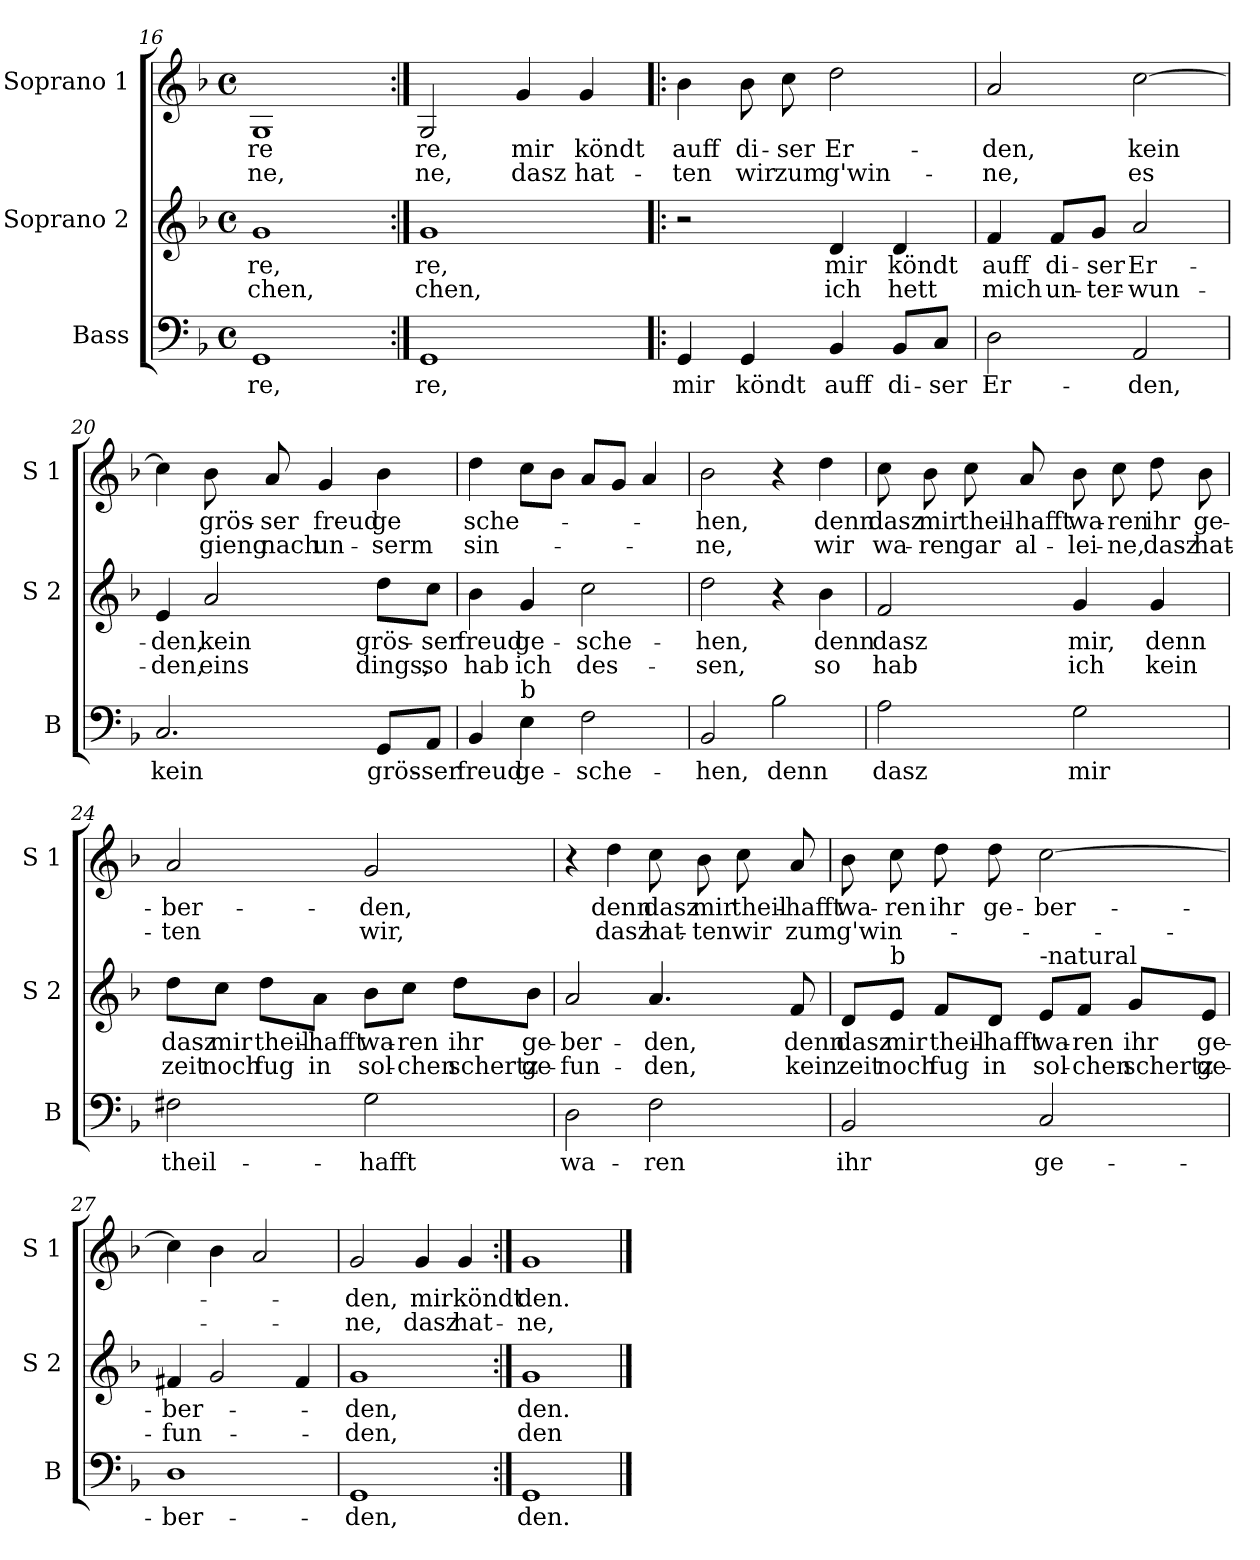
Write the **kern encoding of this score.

**kern	**text	**kern	**text	**text	**kern	**text	**text
*part3	*part3	*part2	*part2	*part2	*part1	*part1	*part1
*staff3	*staff3	*staff2	*staff2	*staff2	*staff1	*staff1	*staff1
*I"Bass	*	*I"Soprano 2	*	*	*I"Soprano 1	*	*
*I'B	*	*I'S 2	*	*	*I'S 1	*	*
*clefF4	*	*clefG2	*	*	*clefG2	*	*
*k[b-]	*	*k[b-]	*	*	*k[b-]	*	*
*F:	*	*F:	*	*	*F:	*	*
*M4/4	*	*M4/4	*	*	*M4/4	*	*
*met(c)	*	*met(c)	*	*	*met(c)	*	*
=16	=16	=16	=16	=16	=16	=16	=16
!	!LO:LY:b	!	!LO:LY:b	!LO:LY:b	!	!LO:LY:b	!LO:LY:b
1GG	-re,	1g	-re,	-chen,	1G	-re	-ne,
=17:|!	=17:|!	=17:|!	=17:|!	=17:|!	=17:|!	=17:|!	=17:|!
!	!LO:LY:b	!	!LO:LY:b	!LO:LY:b	!	!LO:LY:b	!LO:LY:b
1GG	re,	1g	re,	chen,	2G/	re,	ne,
!	!	!	!	!	!	!LO:LY:b	!LO:LY:b
.	.	.	.	.	4g/	mir	dasz
!	!	!	!	!	!	!LO:LY:b	!LO:LY:b
.	.	.	.	.	4g/	köndt	hat-
=18!|:	=18!|:	=18!|:	=18!|:	=18!|:	=18!|:	=18!|:	=18!|:
!	!LO:LY:b	!	!	!	!	!LO:LY:b	!LO:LY:b
4GG/	mir	2r	.	.	4b-\	auff	-ten
!	!LO:LY:b	!	!	!	!	!LO:LY:b	!LO:LY:b
4GG/	köndt	.	.	.	8b-\	di-	wir
!	!	!	!	!	!	!LO:LY:b	!LO:LY:b
.	.	.	.	.	8cc\	-ser	zum
!	!LO:LY:b	!	!LO:LY:b	!LO:LY:b	!	!LO:LY:b	!LO:LY:b
4BB-/	auff	4d/	mir	ich	2dd\	Er-	g'win-
!	!LO:LY:b	!	!LO:LY:b	!LO:LY:b	!	!	!
8BB-/L	di-	4d/	köndt	hett	.	.	.
!	!LO:LY:b	!	!	!	!	!	!
8C/J	-ser	.	.	.	.	.	.
!!LO:PB:g=z
=19	=19	=19	=19	=19	=19	=19	=19
!	!LO:LY:b	!	!LO:LY:b	!LO:LY:b	!	!LO:LY:b	!LO:LY:b
2D\	Er-	4f/	auff	mich	2a/	-den,	-ne,
!	!	!	!LO:LY:b	!LO:LY:b	!	!	!
.	.	8f/L	di-	un-	.	.	.
!	!	!	!LO:LY:b	!LO:LY:b	!	!	!
.	.	8g/J	-ser	-ter-	.	.	.
!	!LO:LY:b	!	!LO:LY:b	!LO:LY:b	!	!LO:LY:b	!LO:LY:b
2AA/	-den,	2a/	Er-	-wun-	[2cc\	kein	es
=20	=20	=20	=20	=20	=20	=20	=20
!	!LO:LY:b	!	!LO:LY:b	!LO:LY:b	!	!	!
2.C/	kein	4e/	-den,	-den,	4cc\]	.	.
!	!	!	!LO:LY:b	!LO:LY:b	!	!LO:LY:b	!LO:LY:b
.	.	2a/	kein	eins	8b-\	grös-	gieng
!	!	!	!	!	!	!LO:LY:b	!LO:LY:b
.	.	.	.	.	8a/	-ser	nach
!	!	!	!	!	!	!LO:LY:b	!LO:LY:b
.	.	.	.	.	4g/	freud	un-
!	!LO:LY:b	!	!LO:LY:b	!LO:LY:b	!	!LO:LY:b	!LO:LY:b
8GG/L	grös-	8dd\L	grös-	dings,	4b-\	ge	-serm
!	!LO:LY:b	!	!LO:LY:b	!LO:LY:b	!	!	!
8AA/J	-ser	8cc\J	-ser	so	.	.	.
=21	=21	=21	=21	=21	=21	=21	=21
!	!LO:LY:b	!	!LO:LY:b	!LO:LY:b	!	!LO:LY:b	!LO:LY:b
4BB-/	freud	4b-\	freud	hab	4dd\	sche-	sin-
!LO:TX:a:t=b	!	!	!	!	!	!	!
!	!LO:LY:b	!	!LO:LY:b	!LO:LY:b	!	!	!
4E\	ge-	4g/	ge-	ich	8cc\L	.	.
.	.	.	.	.	8b-\J	.	.
!	!LO:LY:b	!	!LO:LY:b	!LO:LY:b	!	!	!
2F\	-sche-	2cc\	-sche-	des-	8a/L	.	.
.	.	.	.	.	8g/J	.	.
.	.	.	.	.	4a/	.	.
=22	=22	=22	=22	=22	=22	=22	=22
!	!LO:LY:b	!	!LO:LY:b	!LO:LY:b	!	!LO:LY:b	!LO:LY:b
2BB-/	-hen,	2dd\	-hen,	-sen,	2b-\	-hen,	-ne,
!	!LO:LY:b	!	!	!	!	!	!
2B-\	denn	4r	.	.	4r	.	.
!	!	!	!LO:LY:b	!LO:LY:b	!	!LO:LY:b	!LO:LY:b
.	.	4b-\	denn	so	4dd\	denn	wir
!!LO:LB:g=z
=23	=23	=23	=23	=23	=23	=23	=23
!	!LO:LY:b	!	!LO:LY:b	!LO:LY:b	!	!LO:LY:b	!LO:LY:b
2A\	dasz	2f/	dasz	hab	8cc\	dasz	wa-
!	!	!	!	!	!	!LO:LY:b	!LO:LY:b
.	.	.	.	.	8b-\	mir	-ren
!	!	!	!	!	!	!LO:LY:b	!LO:LY:b
.	.	.	.	.	8cc\	theil-	gar
!	!	!	!	!	!	!LO:LY:b	!LO:LY:b
.	.	.	.	.	8a/	-hafft	al-
!	!LO:LY:b	!	!LO:LY:b	!LO:LY:b	!	!LO:LY:b	!LO:LY:b
2G\	mir	4g/	mir,	ich	8b-\	wa-	-lei-
!	!	!	!	!	!	!LO:LY:b	!LO:LY:b
.	.	.	.	.	8cc\	-ren	-ne,
!	!	!	!LO:LY:b	!LO:LY:b	!	!LO:LY:b	!LO:LY:b
.	.	4g/	denn	kein	8dd\	ihr	dasz
!	!	!	!	!	!	!LO:LY:b	!LO:LY:b
.	.	.	.	.	8b-\	ge-	hat-
=24	=24	=24	=24	=24	=24	=24	=24
!	!LO:LY:b	!	!LO:LY:b	!LO:LY:b	!	!LO:LY:b	!LO:LY:b
2F#X\	theil-	8dd\L	dasz	zeit	2a/	-ber-	-ten
!	!	!	!LO:LY:b	!LO:LY:b	!	!	!
.	.	8cc\J	mir	noch	.	.	.
!	!	!	!LO:LY:b	!LO:LY:b	!	!	!
.	.	8dd\L	theil-	fug	.	.	.
!	!	!	!LO:LY:b	!LO:LY:b	!	!	!
.	.	8a\J	-hafft	in	.	.	.
!	!LO:LY:b	!	!LO:LY:b	!LO:LY:b	!	!LO:LY:b	!LO:LY:b
2G\	-hafft	8b-\L	wa-	sol-	2g/	-den,	wir,
!	!	!	!LO:LY:b	!LO:LY:b	!	!	!
.	.	8cc\J	-ren	-chen	.	.	.
!	!	!	!LO:LY:b	!LO:LY:b	!	!	!
.	.	8dd\L	ihr	schertz	.	.	.
!	!	!	!LO:LY:b	!LO:LY:b	!	!	!
.	.	8b-\J	ge-	ge-	.	.	.
=25	=25	=25	=25	=25	=25	=25	=25
!	!LO:LY:b	!	!LO:LY:b	!LO:LY:b	!	!	!
2D\	wa-	2a/	-ber-	-fun-	4r	.	.
!	!	!	!	!	!	!LO:LY:b	!LO:LY:b
.	.	.	.	.	4dd\	denn	dasz
!	!LO:LY:b	!	!LO:LY:b	!LO:LY:b	!	!LO:LY:b	!LO:LY:b
2F\	-ren	4.a/	-den,	-den,	8cc\	dasz	hat-
!	!	!	!	!	!	!LO:LY:b	!LO:LY:b
.	.	.	.	.	8b-\	mir	-ten
!	!	!	!	!	!	!LO:LY:b	!LO:LY:b
.	.	.	.	.	8cc\	theil-	wir
!	!	!	!LO:LY:b	!LO:LY:b	!	!LO:LY:b	!LO:LY:b
.	.	8f/	denn	kein	8a/	-hafft	zum
!!LO:LB:g=z
=26	=26	=26	=26	=26	=26	=26	=26
!	!LO:LY:b	!	!LO:LY:b	!LO:LY:b	!	!LO:LY:b	!LO:LY:b
2BB-/	ihr	8d/L	dasz	zeit	8b-\	wa-	g'win-
!	!	!LO:TX:a:t=b	!	!	!	!	!
!	!	!	!LO:LY:b	!LO:LY:b	!	!LO:LY:b	!
.	.	8e/J	mir	noch	8cc\	-ren	.
!	!	!	!LO:LY:b	!LO:LY:b	!	!LO:LY:b	!
.	.	8f/L	theil-	fug	8dd\	ihr	.
!	!	!	!LO:LY:b	!LO:LY:b	!	!LO:LY:b	!
.	.	8d/J	-hafft	in	8dd\	ge-	.
!	!	!LO:TX:a:t=-natural	!	!	!	!	!
!	!LO:LY:b	!	!LO:LY:b	!LO:LY:b	!	!LO:LY:b	!
2C/	ge-	8e/L	wa-	sol-	[2cc\	-ber-	.
!	!	!	!LO:LY:b	!LO:LY:b	!	!	!
.	.	8f/J	-ren	-chen	.	.	.
!	!	!	!LO:LY:b	!LO:LY:b	!	!	!
.	.	8g/L	ihr	schertz	.	.	.
!	!	!	!LO:LY:b	!LO:LY:b	!	!	!
.	.	8e/J	ge-	ge-	.	.	.
=27	=27	=27	=27	=27	=27	=27	=27
!	!LO:LY:b	!	!LO:LY:b	!LO:LY:b	!	!	!
1D	-ber-	4f#X/	-ber-	-fun-	4cc\]	.	.
.	.	2g/	.	.	4b-\	.	.
.	.	.	.	.	2a/	.	.
.	.	4f#/	.	.	.	.	.
=28	=28	=28	=28	=28	=28	=28	=28
!	!LO:LY:b	!	!LO:LY:b	!LO:LY:b	!	!LO:LY:b	!LO:LY:b
1GG	-den,	1g	-den,	-den,	2g/	-den,	-ne,
!	!	!	!	!	!	!LO:LY:b	!LO:LY:b
.	.	.	.	.	4g/	mir	dasz
!	!	!	!	!	!	!LO:LY:b	!LO:LY:b
.	.	.	.	.	4g/	köndt	hat-
=29:|!	=29:|!	=29:|!	=29:|!	=29:|!	=29:|!	=29:|!	=29:|!
!	!LO:LY:b	!	!LO:LY:b	!LO:LY:b	!	!LO:LY:b	!LO:LY:b
1GG	den.	1g	den.	den	1g	den.	-ne,
==	==	==	==	==	==	==	==
*-	*-	*-	*-	*-	*-	*-	*-
